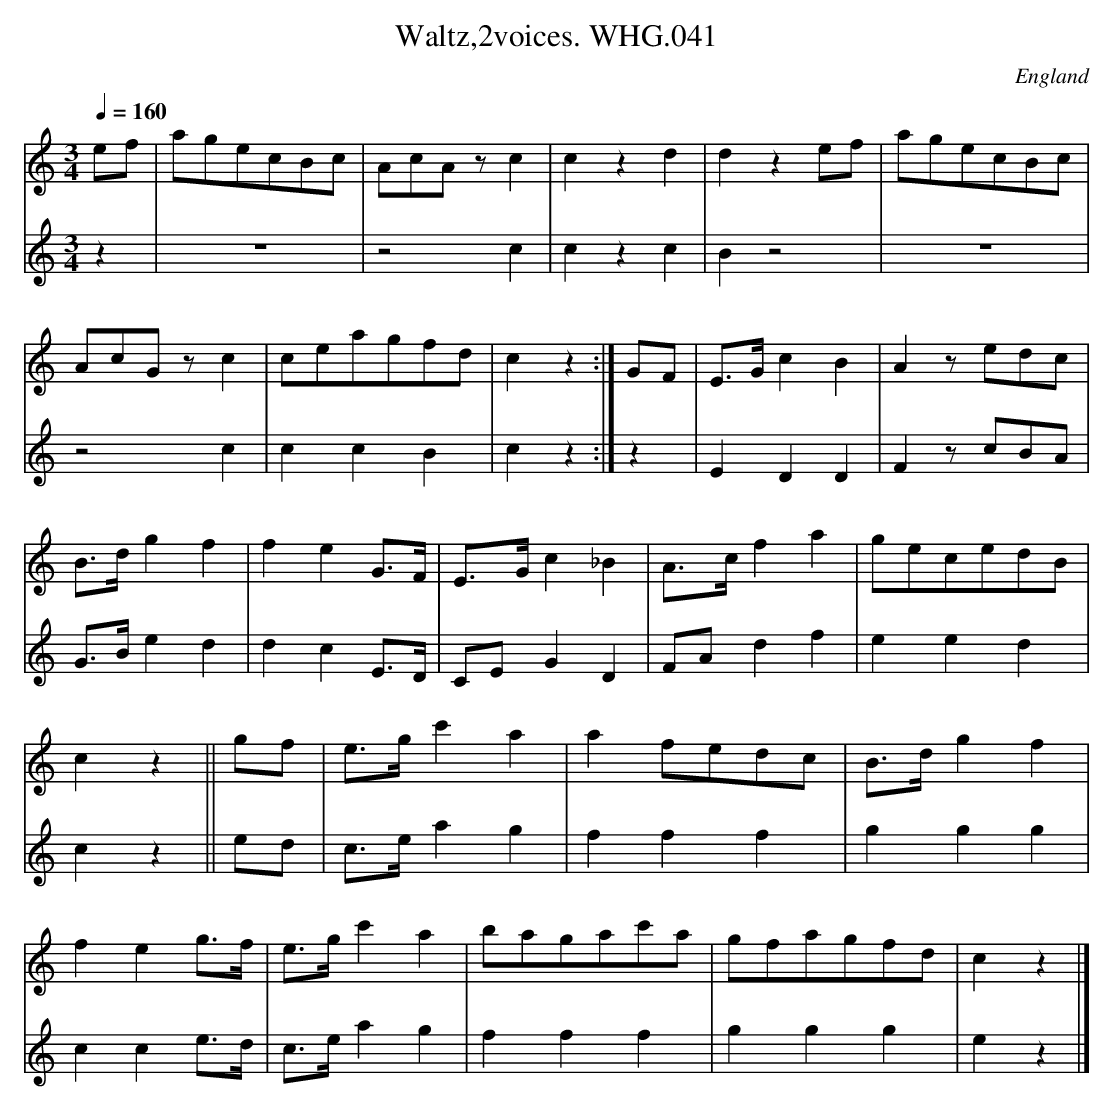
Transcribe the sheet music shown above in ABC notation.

X:1
T:Waltz,2voices. WHG.041
O:England
M:3/4
L:1/8
Q:1/4=160
K:C major
[V:1]ef|agecBc|AcA zc2|c2z2 d2|d2z2 ef|\
[V:2]z2|z6|z4c2|c2z2c2|B2z4|\
[V:1]agecBc|AcG zc2|ceagfd|c2z2:|\
[V:2]z6|z4c2|c2c2B2|c2z2:|\
[V:1]GF|E>Gc2B2|A2zedc|B>dg2f2|f2e2G>F|\
[V:2]z2|E2D2D2|F2zcBA|G>Be2d2|d2c2E>D|\
[V:1]E>Gc2 _B2|A>cf2 a2|gecedB|c2z2||\
[V:2]CE G2D2|FA d2f2|e2e2 d2|c2z2||
[V:1]gf|e>gc'2a2|a2 fedc|B>dg2f2|f2e2g>f|\
[V:2]ed|c>ea2g2|f2f2f2|g2g2g2|c2c2e>d|\
[V:1]e>gc'2a2|bagac'a|gfagfd|c2z2|]
[V:2]c>ea2g2|f2f2f2|g2g2g2|e2z2|]
